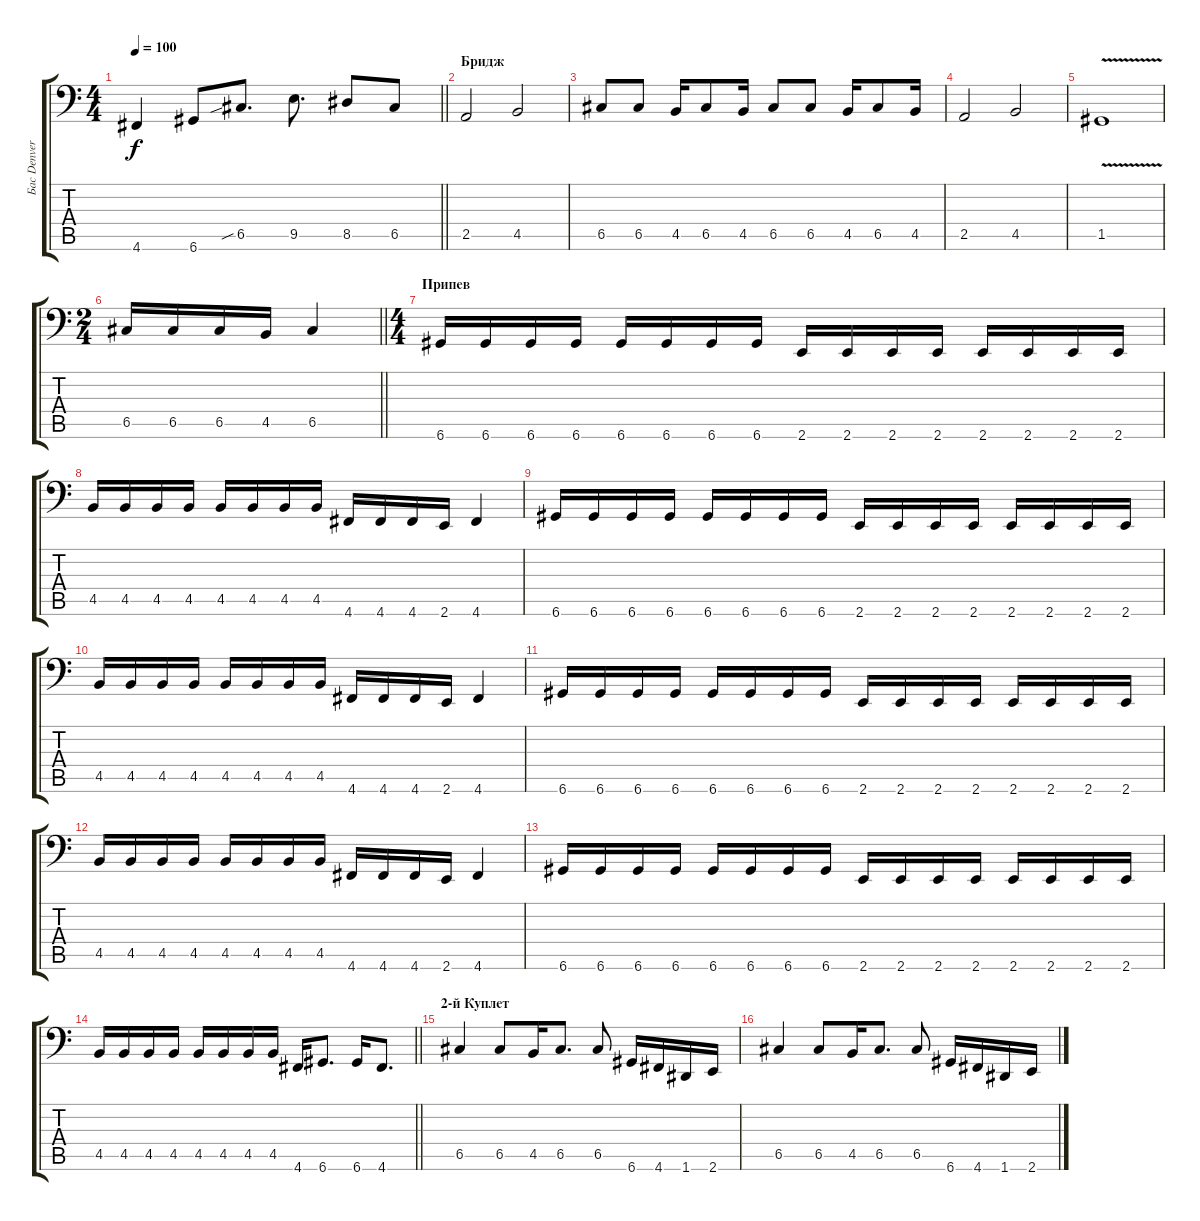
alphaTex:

\track ("Бас Denver" "Бас Denver") {instrument electricbassfinger}
\staff {score tabs}
\tuning (D3 A2 F2 C2 G1 D1) {hide}
\ts (4 4)
\tempo 100
\clef f4
\barLineRight lightlight
\ks c
4.6.4{dy f} 6.6.8 6.5{sib}.8{d} 9.5.8{d} 8.5.8 6.5.8 |
\section ("" "Бридж")
2.5.2 4.5.2 |
6.5.8 6.5.8 4.5.16 6.5.8 4.5.16 6.5.8 6.5.8 4.5.16 6.5.8 4.5.16 |
2.5.2 4.5.2 |
1.5{v}.1 |
\ts (2 4)
\barLineRight lightlight
6.5.16 6.5.16 6.5.16 4.5.16 6.5.4 |
\ts (4 4)
\section ("" "Припев")
6.6.16 6.6.16 6.6.16 6.6.16 6.6.16 6.6.16 6.6.16 6.6.16 2.6.16 2.6.16 2.6.16 2.6.16 2.6.16 2.6.16 2.6.16 2.6.16 |
4.5.16 4.5.16 4.5.16 4.5.16 4.5.16 4.5.16 4.5.16 4.5.16 4.6.16 4.6.16 4.6.16 2.6.16 4.6.4 |
6.6.16 6.6.16 6.6.16 6.6.16 6.6.16 6.6.16 6.6.16 6.6.16 2.6.16 2.6.16 2.6.16 2.6.16 2.6.16 2.6.16 2.6.16 2.6.16 |
4.5.16 4.5.16 4.5.16 4.5.16 4.5.16 4.5.16 4.5.16 4.5.16 4.6.16 4.6.16 4.6.16 2.6.16 4.6.4 |
6.6.16 6.6.16 6.6.16 6.6.16 6.6.16 6.6.16 6.6.16 6.6.16 2.6.16 2.6.16 2.6.16 2.6.16 2.6.16 2.6.16 2.6.16 2.6.16 |
4.5.16 4.5.16 4.5.16 4.5.16 4.5.16 4.5.16 4.5.16 4.5.16 4.6.16 4.6.16 4.6.16 2.6.16 4.6.4 |
6.6.16 6.6.16 6.6.16 6.6.16 6.6.16 6.6.16 6.6.16 6.6.16 2.6.16 2.6.16 2.6.16 2.6.16 2.6.16 2.6.16 2.6.16 2.6.16 |
\barLineRight lightlight
4.5.16 4.5.16 4.5.16 4.5.16 4.5.16 4.5.16 4.5.16 4.5.16 4.6.16 6.6.8{d} 6.6.16 4.6.8{d} |
\section ("" "2-й Куплет")
6.5.4 6.5.8 4.5.16 6.5.8{d} 6.5.8 6.6.16 4.6.16 1.6.16 2.6.16 |
6.5.4 6.5.8 4.5.16 6.5.8{d} 6.5.8 6.6.16 4.6.16 1.6.16 2.6.16
